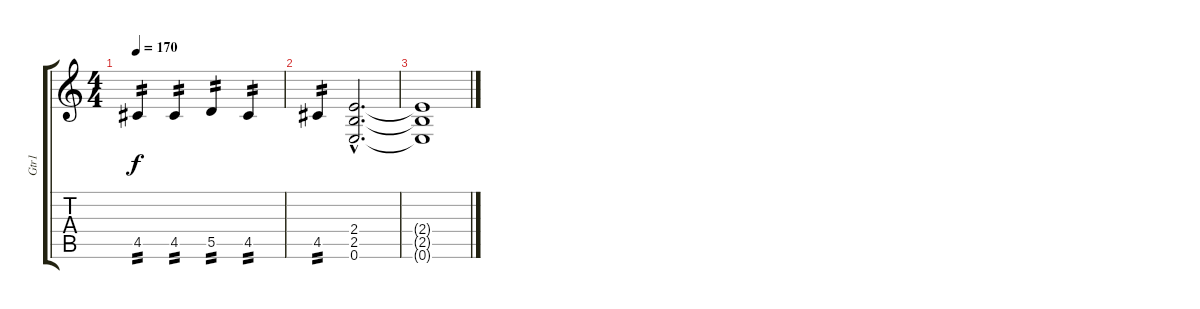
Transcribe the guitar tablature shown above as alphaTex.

\track ("Gtr1" "Gtr1") {instrument overdrivenguitar}
\staff {score tabs}
\tuning (E4 B3 G3 D3 A2 E2) {hide}
\ts (4 4)
\tempo 170
\clef g2
\ks c
4.5.4{tp 2 dy f} 4.5.4{tp 2} 5.5.4{tp 2} 4.5.4{tp 2} |
4.5.4{tp 2} (2.4{hac} 2.5{hac} 0.6{hac}).2{d} |
(2.4{t} 2.5{t} 0.6{t}).1
